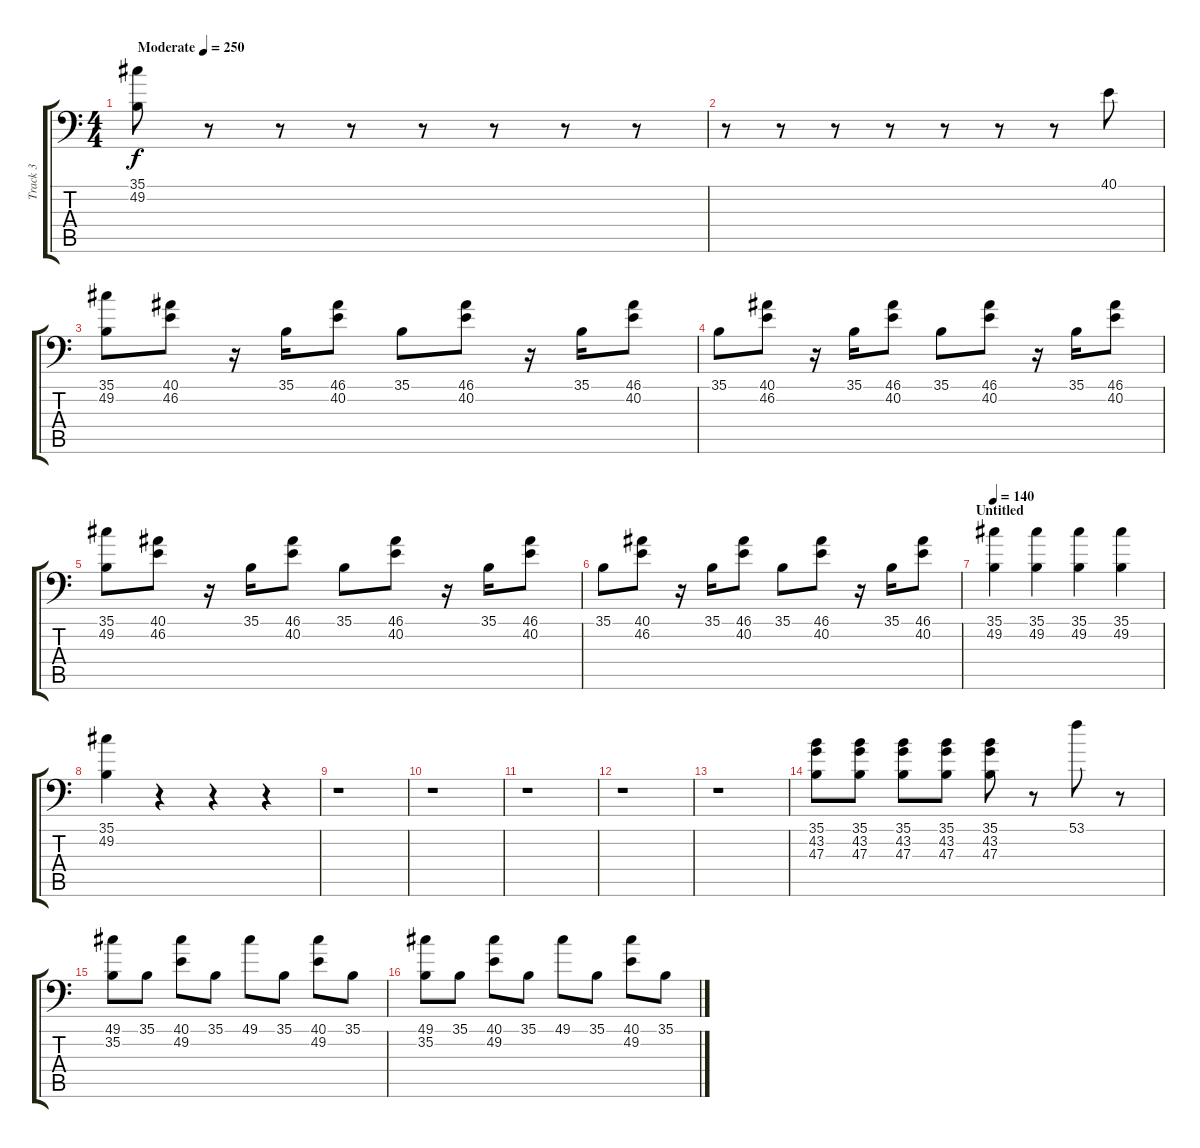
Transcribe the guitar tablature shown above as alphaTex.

\track ("Track 3" "Track 3") {instrument acousticgrandpiano}
\staff {score tabs}
\tuning (C-1 C-1 C-1 C-1 C-1 C-1) {hide}
\ts (4 4)
\tempo (250 "Moderate")
\clef f4
\ks c
(35.1 49.2).8{dy f instrument acousticgrandpiano} r.8 r.8 r.8 r.8 r.8 r.8 r.8 |
r.8 r.8 r.8 r.8 r.8 r.8 r.8 40.1.8 |
(35.1 49.2).8 (40.1 46.2).8 r.16 35.1.16 (46.1 40.2).8 35.1.8 (46.1 40.2).8 r.16 35.1.16 (46.1 40.2).8 |
35.1.8 (40.1 46.2).8 r.16 35.1.16 (46.1 40.2).8 35.1.8 (46.1 40.2).8 r.16 35.1.16 (46.1 40.2).8 |
(35.1 49.2).8 (40.1 46.2).8 r.16 35.1.16 (46.1 40.2).8 35.1.8 (46.1 40.2).8 r.16 35.1.16 (46.1 40.2).8 |
35.1.8 (40.1 46.2).8 r.16 35.1.16 (46.1 40.2).8 35.1.8 (46.1 40.2).8 r.16 35.1.16 (46.1 40.2).8 |
\section ("" "Untitled")
\tempo 140
(35.1 49.2).4 (35.1 49.2).4 (35.1 49.2).4 (35.1 49.2).4 |
(35.1 49.2).4 r.4 r.4 r.4 |
r.1 |
r.1 |
r.1 |
r.1 |
r.1 |
(35.1 43.2 47.3).8 (35.1 43.2 47.3).8 (35.1 43.2 47.3).8 (35.1 43.2 47.3).8 (35.1 43.2 47.3).8 r.8 53.1.8 r.8 |
(49.1 35.2).8 35.1.8 (40.1 49.2).8 35.1.8 49.1.8 35.1.8 (40.1 49.2).8 35.1.8 |
(49.1 35.2).8 35.1.8 (40.1 49.2).8 35.1.8 49.1.8 35.1.8 (40.1 49.2).8 35.1.8
